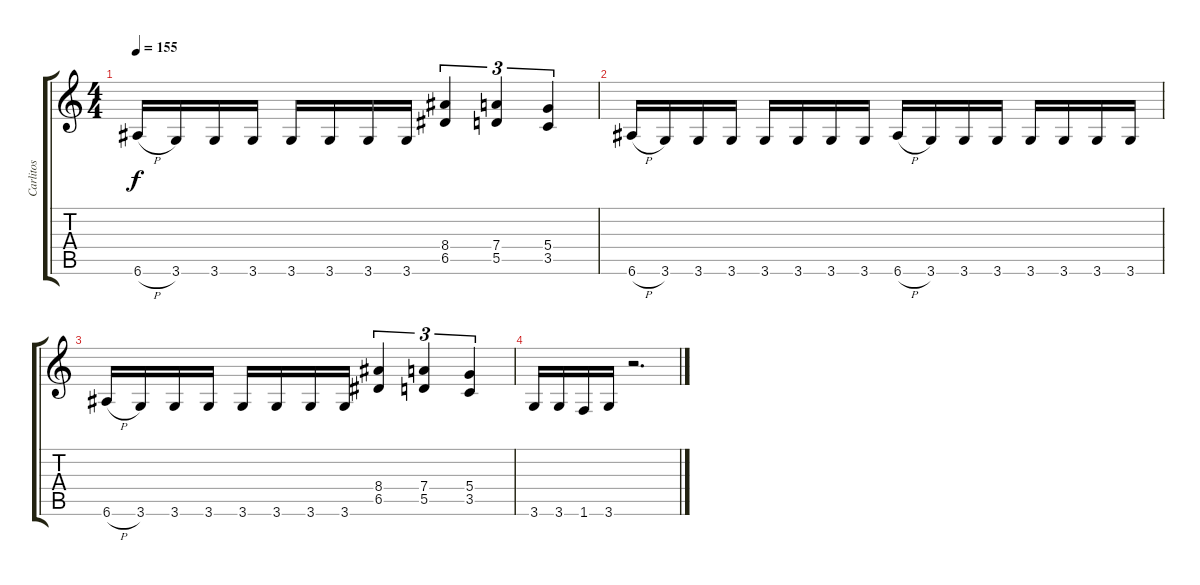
\track ("Carlitos" "Carlitos") {instrument distortionguitar}
\staff {score tabs}
\tuning (E4 B3 G3 D3 A2 E2) {hide}
\ts (4 4)
\tempo 155
\clef g2
\ks c
6.6{h}.16{dy f} 3.6.16 3.6.16 3.6.16 3.6.16 3.6.16 3.6.16 3.6.16 (8.4 6.5).4{tu (3 2)} (7.4 5.5).4{tu (3 2)} (5.4 3.5).4{tu (3 2)} |
6.6{h}.16 3.6.16 3.6.16 3.6.16 3.6.16 3.6.16 3.6.16 3.6.16 6.6{h}.16 3.6.16 3.6.16 3.6.16 3.6.16 3.6.16 3.6.16 3.6.16 |
6.6{h}.16 3.6.16 3.6.16 3.6.16 3.6.16 3.6.16 3.6.16 3.6.16 (8.4 6.5).4{tu (3 2)} (7.4 5.5).4{tu (3 2)} (5.4 3.5).4{tu (3 2)} |
3.6.16 3.6.16 1.6.16 3.6.16 r.2{d}
